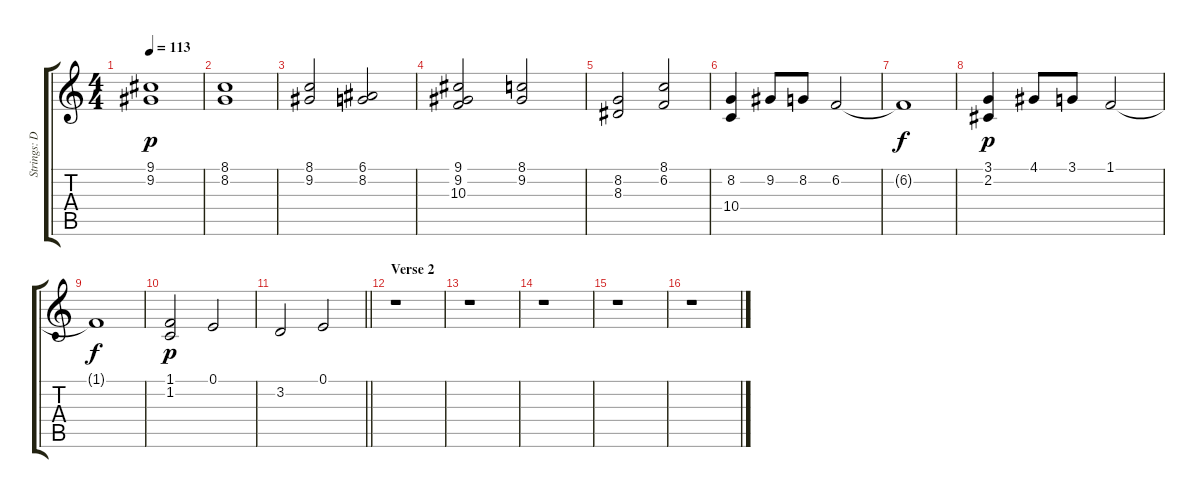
\track ("Strings: Del Newman" "Strings: D") {instrument stringensemble1}
\staff {score tabs}
\tuning (E4 B3 G3 D3 A2 E2) {hide}
\ts (4 4)
\tempo 113
\clef g2
\ks c
(9.1 9.2).1{dy p} |
(8.1 8.2).1 |
(8.1 9.2).2 (6.1 8.2).2 |
(9.1 9.2 10.3).2 (8.1 9.2).2 |
(8.2 8.3).2 (8.1 6.2).2 |
(8.2 10.4).4 9.2.8 8.2.8 6.2.2 |
6.2{t}.1{dy f} |
(3.1 2.2).4{dy p} 4.1.8 3.1.8 1.1.2 |
1.1{t}.1{dy f} |
(1.1 1.2).2{dy p} 0.1.2 |
\barLineRight lightlight
3.2.2 0.1.2 |
\section ("" "Verse 2")
r.1 |
r.1 |
r.1 |
r.1 |
r.1
